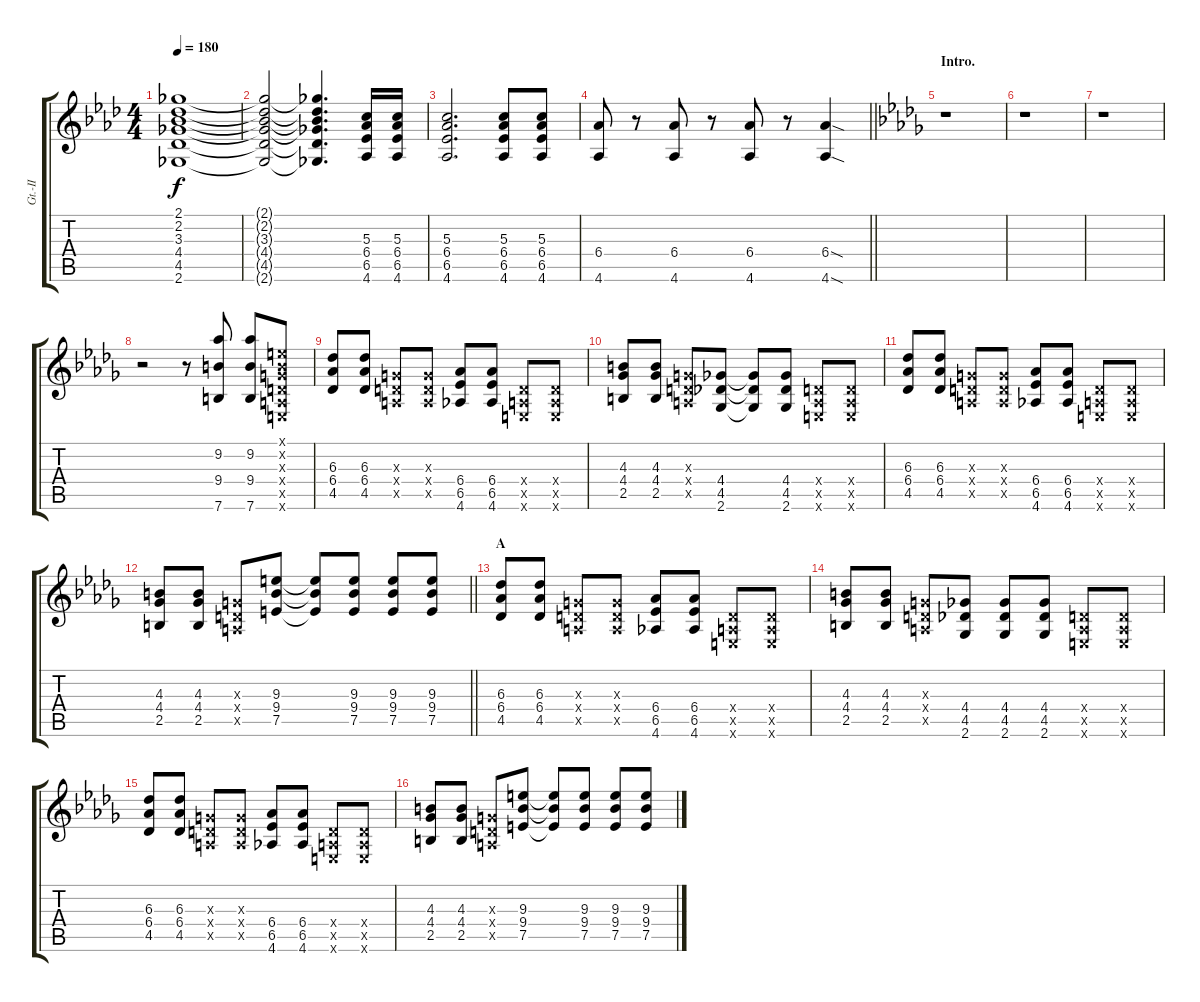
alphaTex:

\track ("Gt.-II" "Gt.-II") {instrument overdrivenguitar}
\staff {score tabs}
\tuning (E4 B3 G3 D3 A2 E2) {hide}
\ts (4 4)
\tempo 180
\clef g2
\ks ab
(2.1 2.2 3.3 4.4 4.5 2.6).1{dy f} |
(2.1{t} 2.2{t} 3.3{t} 4.4{t} 4.5{t} 2.6{t}).2 (2.1{t} 2.2{t} 3.3{t} 4.4{t} 4.5{t} 2.6{t}).4{d} (5.3 6.4 6.5 4.6).16 (5.3 6.4 6.5 4.6).16 |
(5.3 6.4 6.5 4.6).2{d} (5.3 6.4 6.5 4.6).8 (5.3 6.4 6.5 4.6).8 |
\barLineRight lightlight
(6.4 4.6).8 r.8 (6.4 4.6).8 r.8 (6.4 4.6).8 r.8 (6.4{sod} 4.6{sod}).4 |
\section ("" "Intro.")
\ks db
r.1 |
r.1 |
r.1 |
r.2 r.8 (9.2 9.4 7.6).8 (9.2 9.4 7.6).8 (0.1{x} 0.2{x} 0.3{x} 0.4{x} 0.5{x} 0.6{x}).8 |
(6.3 6.4 4.5).8 (6.3 6.4 4.5).8 (0.3{x} 0.4{x} 0.5{x}).8 (0.3{x} 0.4{x} 0.5{x}).8 (6.4 6.5 4.6).8 (6.4 6.5 4.6).8 (0.4{x} 0.5{x} 0.6{x}).8 (0.4{x} 0.5{x} 0.6{x}).8 |
(4.3 4.4 2.5).8 (4.3 4.4 2.5).8 (0.3{x} 0.4{x} 0.5{x}).8 (4.4 4.5 2.6).8 (4.4{t} 4.5{t} 2.6{t}).8 (4.4 4.5 2.6).8 (0.4{x} 0.5{x} 0.6{x}).8 (0.4{x} 0.5{x} 0.6{x}).8 |
(6.3 6.4 4.5).8 (6.3 6.4 4.5).8 (0.3{x} 0.4{x} 0.5{x}).8 (0.3{x} 0.4{x} 0.5{x}).8 (6.4 6.5 4.6).8 (6.4 6.5 4.6).8 (0.4{x} 0.5{x} 0.6{x}).8 (0.4{x} 0.5{x} 0.6{x}).8 |
\barLineRight lightlight
(4.3 4.4 2.5).8 (4.3 4.4 2.5).8 (0.3{x} 0.4{x} 0.5{x}).8 (9.3 9.4 7.5).8 (9.3{t} 9.4{t} 7.5{t}).8 (9.3 9.4 7.5).8 (9.3 9.4 7.5).8 (9.3 9.4 7.5).8 |
\section ("" "A")
(6.3 6.4 4.5).8 (6.3 6.4 4.5).8 (0.3{x} 0.4{x} 0.5{x}).8 (0.3{x} 0.4{x} 0.5{x}).8 (6.4 6.5 4.6).8 (6.4 6.5 4.6).8 (0.4{x} 0.5{x} 0.6{x}).8 (0.4{x} 0.5{x} 0.6{x}).8 |
(4.3 4.4 2.5).8 (4.3 4.4 2.5).8 (0.3{x} 0.4{x} 0.5{x}).8 (4.4 4.5 2.6).8 (4.4 4.5 2.6).8 (4.4 4.5 2.6).8 (0.4{x} 0.5{x} 0.6{x}).8 (0.4{x} 0.5{x} 0.6{x}).8 |
(6.3 6.4 4.5).8 (6.3 6.4 4.5).8 (0.3{x} 0.4{x} 0.5{x}).8 (0.3{x} 0.4{x} 0.5{x}).8 (6.4 6.5 4.6).8 (6.4 6.5 4.6).8 (0.4{x} 0.5{x} 0.6{x}).8 (0.4{x} 0.5{x} 0.6{x}).8 |
(4.3 4.4 2.5).8 (4.3 4.4 2.5).8 (0.3{x} 0.4{x} 0.5{x}).8 (9.3 9.4 7.5).8 (9.3{t} 9.4{t} 7.5{t}).8 (9.3 9.4 7.5).8 (9.3 9.4 7.5).8 (9.3 9.4 7.5).8
